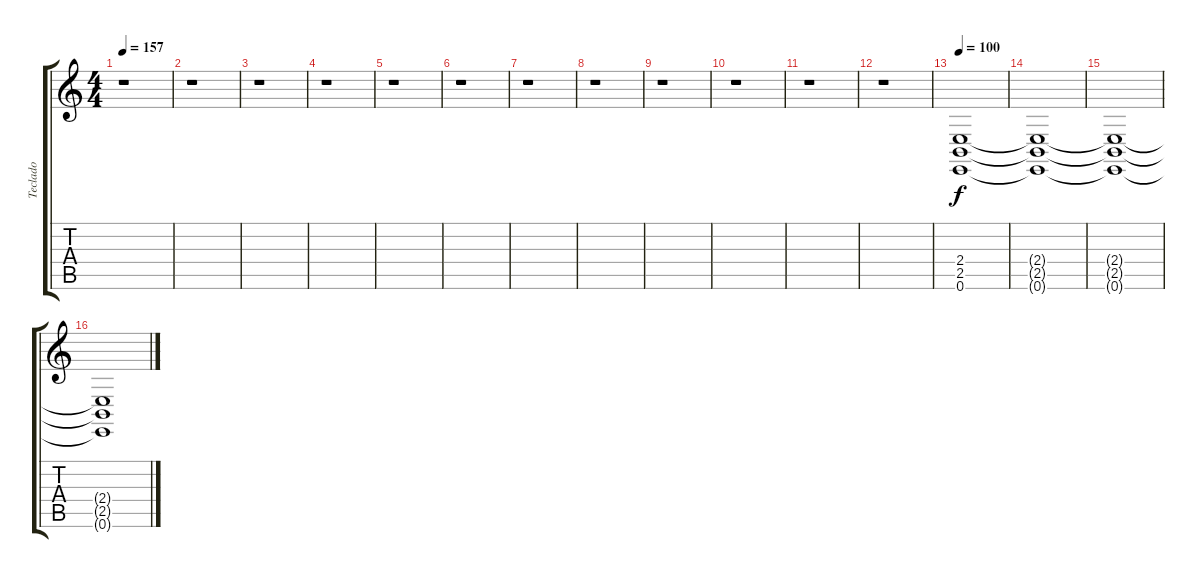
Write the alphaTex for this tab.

\track ("Teclado" "Teclado") {instrument stringensemble2}
\staff {score tabs}
\tuning (E4 B3 G3 D3 A2 E2) {hide}
\ts (4 4)
\tempo 157
\clef g2
\ks c
r.1{dy f} |
r.1 |
r.1 |
r.1 |
r.1 |
r.1 |
r.1 |
r.1 |
r.1 |
r.1 |
r.1 |
r.1 |
\tempo 100
(2.4 2.5 0.6).1 |
(2.4{t} 2.5{t} 0.6{t}).1 |
(2.4{t} 2.5{t} 0.6{t}).1{volume 0} |
(2.4{t} 2.5{t} 0.6{t}).1
